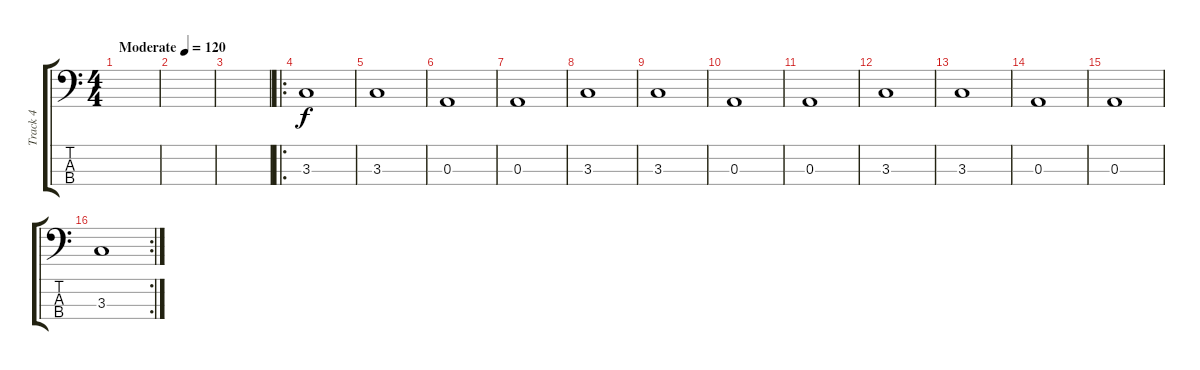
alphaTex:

\track ("Track 4" "Track 4") {instrument electricbassfinger}
\staff {score tabs}
\tuning (G2 D2 A1 E1) {hide}
\ts (4 4)
\tempo (120 "Moderate")
\clef f4
\ks c
|
|
|
\ro
3.3.1 |
3.3.1 |
0.3.1 |
0.3.1 |
3.3.1 |
3.3.1 |
0.3.1 |
0.3.1 |
3.3.1 |
3.3.1 |
0.3.1 |
0.3.1 |
\rc 2
3.3.1
